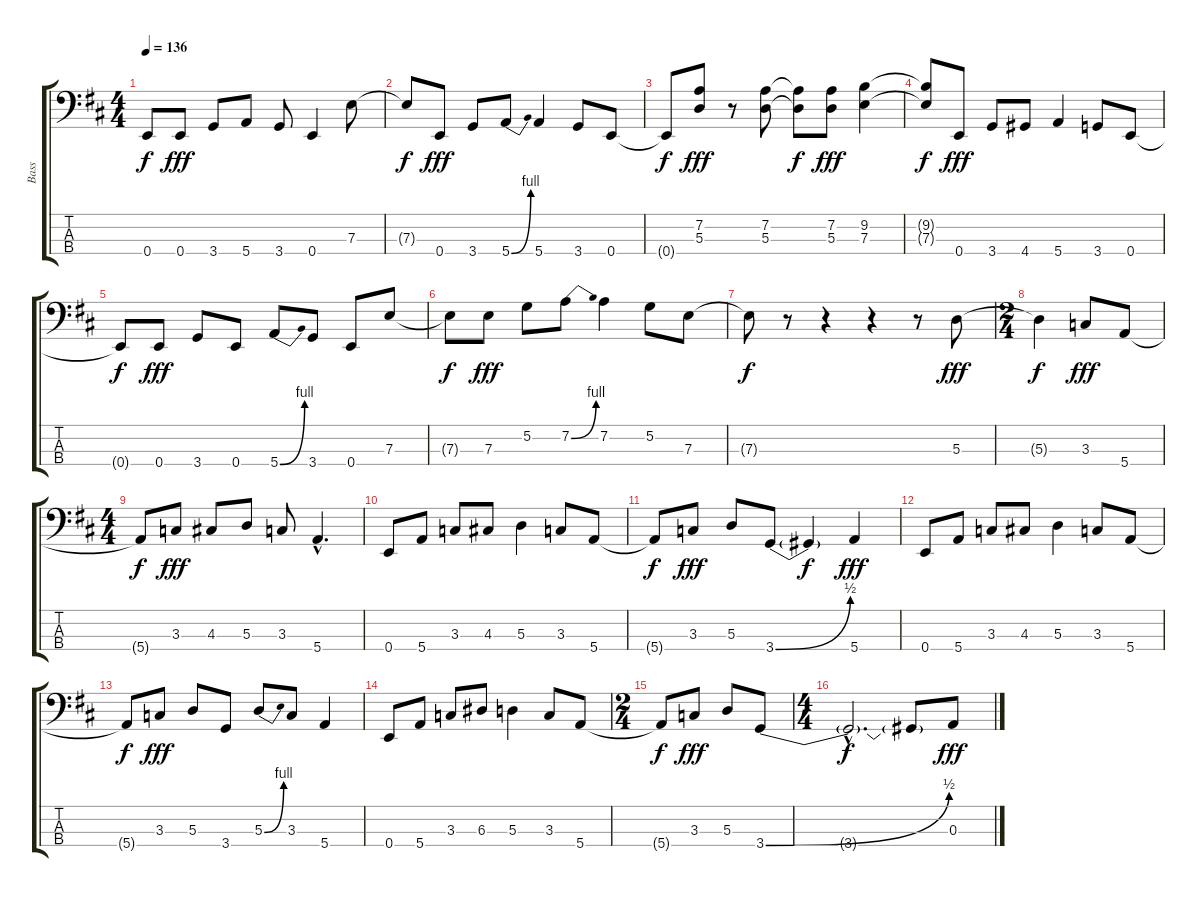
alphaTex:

\track ("Bass" "Bass") {instrument electricbassfinger}
\staff {score tabs}
\tuning (G2 D2 A1 E1) {hide}
\ts (4 4)
\tempo 136
\clef f4
\ks d
0.4{t}.8{dy f} 0.4.8{dy fff} 3.4.8 5.4.8 3.4.8 0.4.4 7.3.8 |
7.3{t}.8{dy f} 0.4.8{dy fff} 3.4.8 5.4{be (bend 0 0 60 4)}.8 5.4.4 3.4.8 0.4.8 |
0.4{t}.8{dy f} (7.2 5.3).8{dy fff} r.8 (7.2 5.3).8 (7.2{t} 5.3{t}).8{dy f} (7.2 5.3).8{dy fff} (9.2 7.3).4 |
(9.2{t} 7.3{t}).8{dy f} 0.4.8{dy fff} 3.4.8 4.4.8 5.4.4 3.4.8 0.4.8 |
0.4{t}.8{dy f} 0.4.8{dy fff} 3.4.8 0.4.8 5.4{be (bend 0 0 60 4)}.8 3.4.8 0.4.8 7.3.8 |
7.3{t}.8{dy f} 7.3.8{dy fff} 5.2.8 7.2{be (bend 0 0 60 4)}.8 7.2.4 5.2.8 7.3.8 |
7.3{t}.8{dy f} r.8 r.4 r.4 r.8 5.3.8{dy fff} |
\ts (2 4)
5.3{t}.4{dy f} 3.3.8{dy fff} 5.4.8 |
\ts (4 4)
5.4{t}.8{dy f} 3.3.8{dy fff} 4.3.8 5.3.8 3.3.8 5.4{hac}.4{d} |
0.4.8 5.4.8 3.3.8 4.3.8 5.3.4 3.3.8 5.4.8 |
5.4{t}.8{dy f} 3.3.8{dy fff} 5.3.8 3.4{be (bend 0 0 60 2)}.8 3.4{t}.4{dy f} 5.4.4{dy fff} |
0.4.8 5.4.8 3.3.8 4.3.8 5.3.4 3.3.8 5.4.8 |
5.4{t}.8{dy f} 3.3.8{dy fff} 5.3.8 3.4.8 5.3{be (bend 0 0 60 4)}.8 3.3.8 5.4.4 |
0.4.8 5.4.8 3.3.8 6.3.8 5.3.4 3.3.8 5.4.8 |
\ts (2 4)
5.4{t}.8{dy f} 3.3.8{dy fff} 5.3.8 3.4{be (bend 0 0 60 2)}.8 |
\ts (4 4)
3.4{hac t}.2{d dy f} 3.4{t}.8 0.3.8{dy fff}
